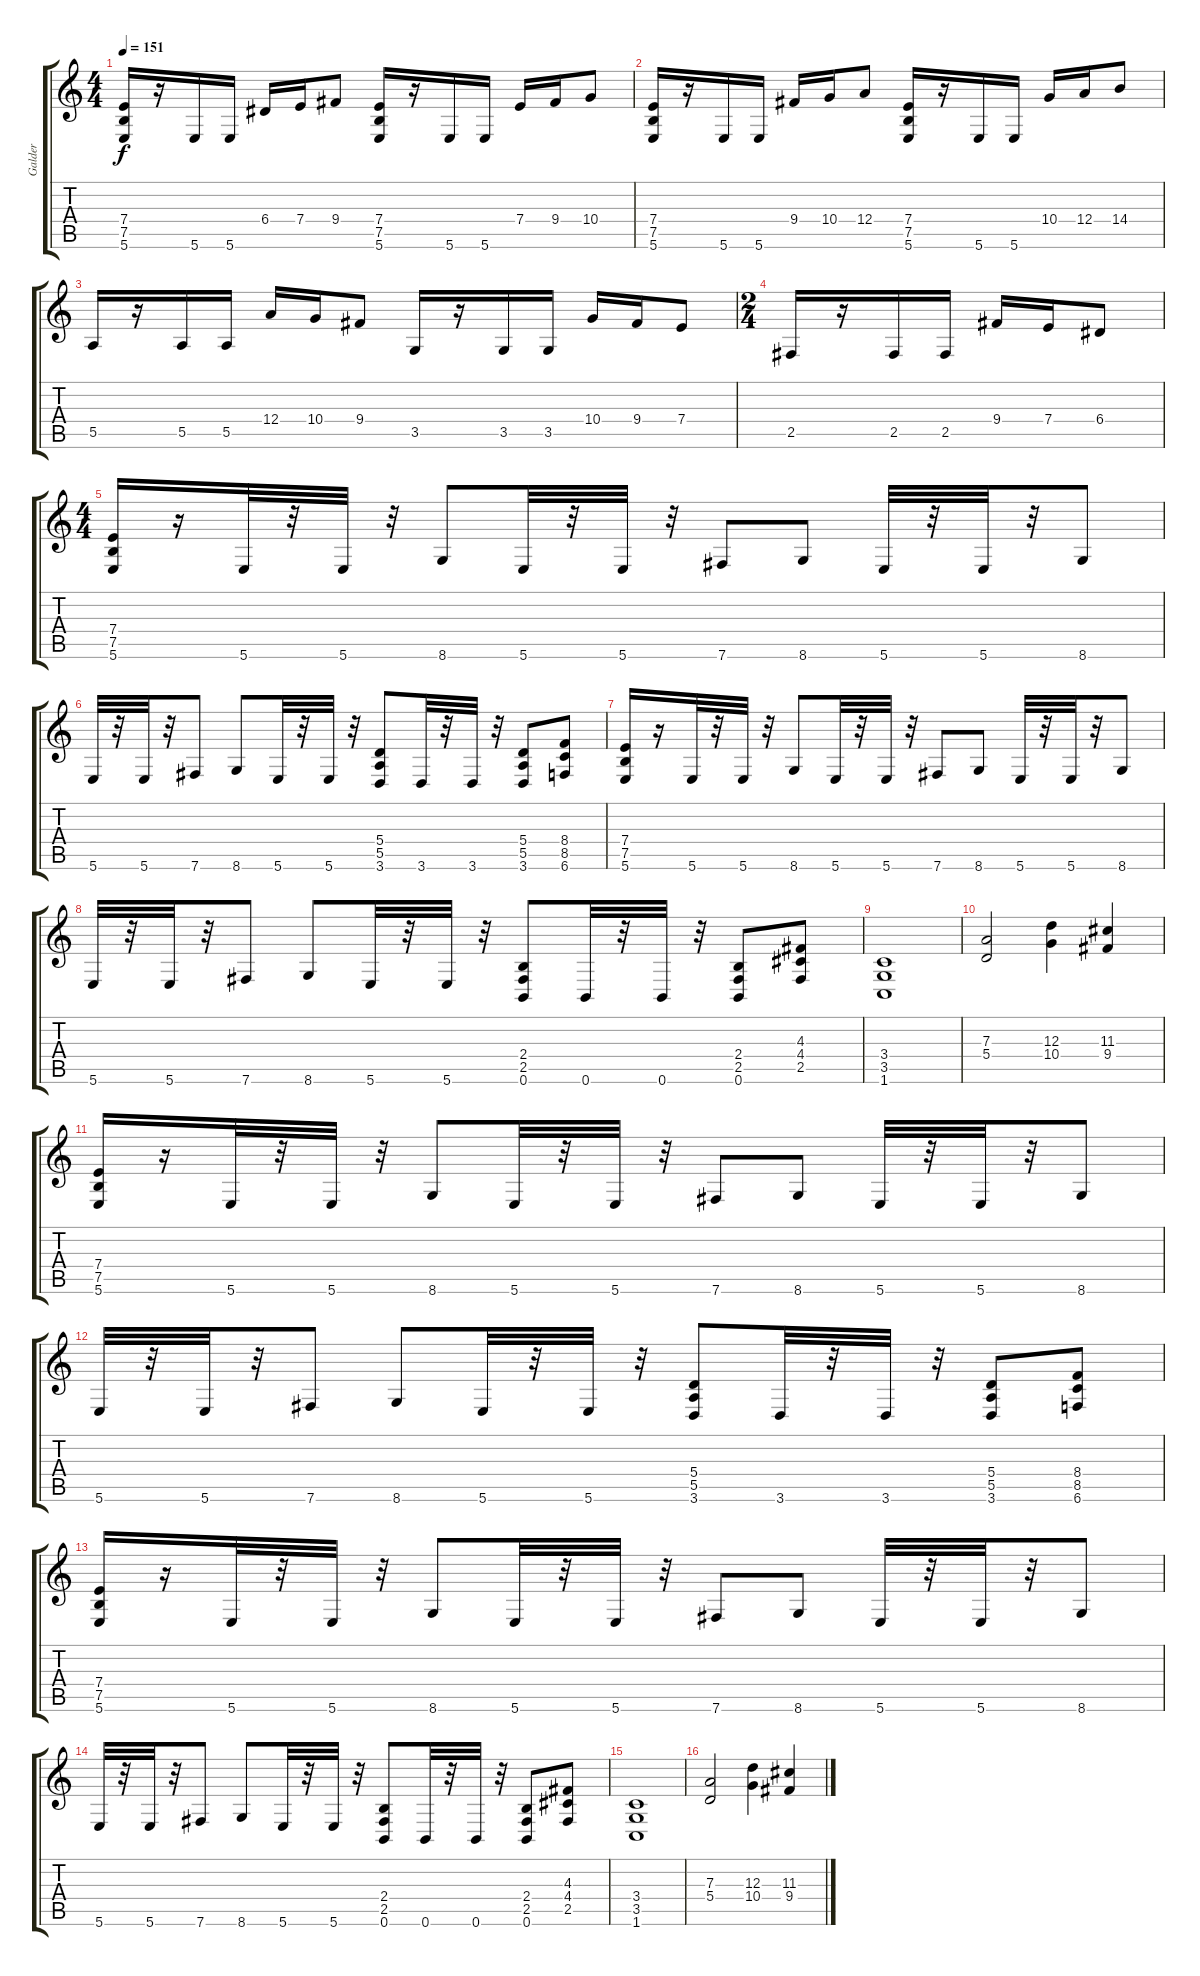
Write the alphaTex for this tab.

\track ("Galder" "Galder") {instrument overdrivenguitar}
\staff {score tabs}
\tuning (B3 Gb3 D3 A2 E2 B1) {hide}
\ts (4 4)
\tempo 151
\clef g2
\ks c
(7.4 7.5 5.6).16{dy f} r.16 5.6.16 5.6.16 6.4.16 7.4.16 9.4.8 (7.4 7.5 5.6).16 r.16 5.6.16 5.6.16 7.4.16 9.4.16 10.4.8 |
(7.4 7.5 5.6).16 r.16 5.6.16 5.6.16 9.4.16 10.4.16 12.4.8 (7.4 7.5 5.6).16 r.16 5.6.16 5.6.16 10.4.16 12.4.16 14.4.8 |
5.5.16 r.16 5.5.16 5.5.16 12.4.16 10.4.16 9.4.8 3.5.16 r.16 3.5.16 3.5.16 10.4.16 9.4.16 7.4.8 |
\ts (2 4)
2.5.16 r.16 2.5.16 2.5.16 9.4.16 7.4.16 6.4.8 |
\ts (4 4)
(7.4 7.5 5.6).16 r.16 5.6.32 r.32 5.6.32 r.32 8.6.8 5.6.32 r.32 5.6.32 r.32 7.6.8 8.6.8 5.6.32 r.32 5.6.32 r.32 8.6.8 |
5.6.32 r.32 5.6.32 r.32 7.6.8 8.6.8 5.6.32 r.32 5.6.32 r.32 (5.4 5.5 3.6).8 3.6.32 r.32 3.6.32 r.32 (5.4 5.5 3.6).8 (8.4 8.5 6.6).8 |
(7.4 7.5 5.6).16 r.16 5.6.32 r.32 5.6.32 r.32 8.6.8 5.6.32 r.32 5.6.32 r.32 7.6.8 8.6.8 5.6.32 r.32 5.6.32 r.32 8.6.8 |
5.6.32 r.32 5.6.32 r.32 7.6.8 8.6.8 5.6.32 r.32 5.6.32 r.32 (2.4 2.5 0.6).8 0.6.32 r.32 0.6.32 r.32 (2.4 2.5 0.6).8 (4.3 4.4 2.5).8 |
(3.4 3.5 1.6).1 |
(7.3 5.4).2 (12.3 10.4).4 (11.3 9.4).4 |
(7.4 7.5 5.6).16 r.16 5.6.32 r.32 5.6.32 r.32 8.6.8 5.6.32 r.32 5.6.32 r.32 7.6.8 8.6.8 5.6.32 r.32 5.6.32 r.32 8.6.8 |
5.6.32 r.32 5.6.32 r.32 7.6.8 8.6.8 5.6.32 r.32 5.6.32 r.32 (5.4 5.5 3.6).8 3.6.32 r.32 3.6.32 r.32 (5.4 5.5 3.6).8 (8.4 8.5 6.6).8 |
(7.4 7.5 5.6).16 r.16 5.6.32 r.32 5.6.32 r.32 8.6.8 5.6.32 r.32 5.6.32 r.32 7.6.8 8.6.8 5.6.32 r.32 5.6.32 r.32 8.6.8 |
5.6.32 r.32 5.6.32 r.32 7.6.8 8.6.8 5.6.32 r.32 5.6.32 r.32 (2.4 2.5 0.6).8 0.6.32 r.32 0.6.32 r.32 (2.4 2.5 0.6).8 (4.3 4.4 2.5).8 |
(3.4 3.5 1.6).1 |
(7.3 5.4).2 (12.3 10.4).4 (11.3 9.4).4
